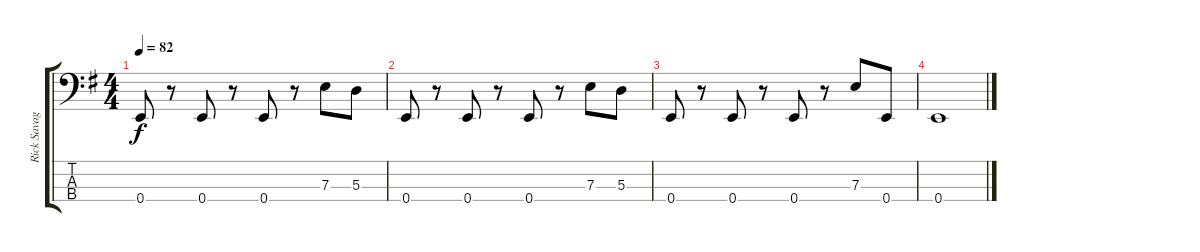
\track ("Rick Savage" "Rick Savag") {instrument electricbasspick}
\staff {score tabs}
\tuning (G2 D2 A1 E1) {hide}
\ts (4 4)
\tempo 82
\clef f4
\ks eminor
0.4.8{dy f} r.8 0.4.8 r.8 0.4.8 r.8 7.3.8 5.3.8 |
0.4.8 r.8 0.4.8 r.8 0.4.8 r.8 7.3.8 5.3.8 |
0.4.8 r.8 0.4.8 r.8 0.4.8 r.8 7.3.8 0.4.8 |
0.4.1
